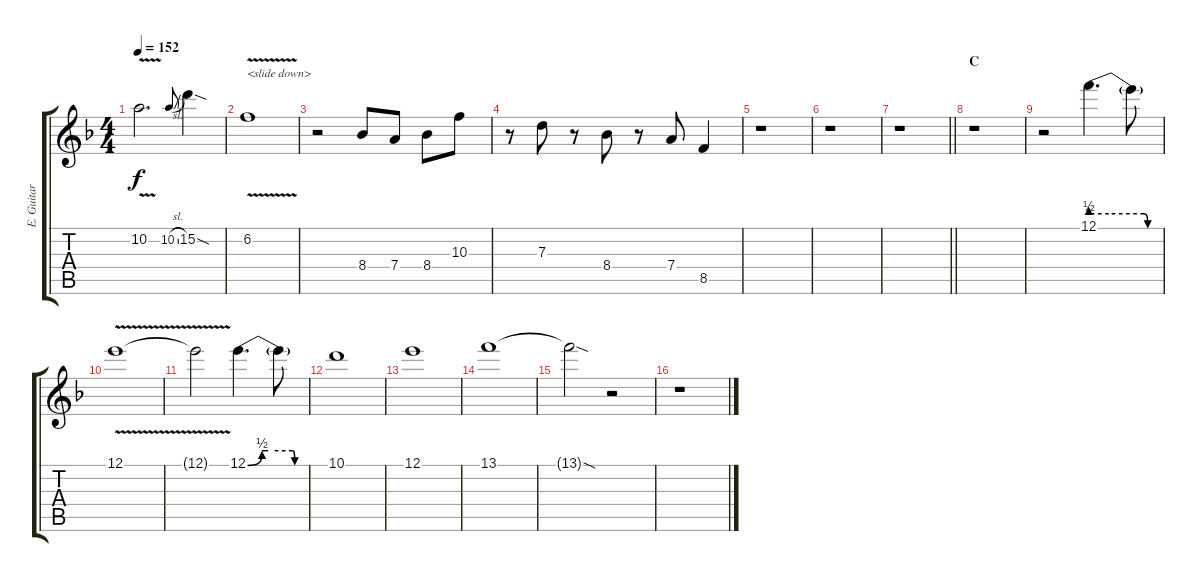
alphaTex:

\track ("E. Guitar II" "E. Guitar ") {instrument overdrivenguitar}
\staff {score tabs}
\tuning (E4 B3 G3 D3 A2 E2) {hide}
\ts (4 4)
\tempo 152
\clef g2
\ks f
10.2{v}.2{d dy f} 10.2{sl}.8{gr onbeat} 15.2{sod}.4 |
6.2{v}.1{txt "<slide down>"} |
r.2 8.4.8 7.4.8 8.4.8 10.3.8 |
r.8 7.3.8 r.8 8.4.8 r.8 7.4.8 8.5.4 |
r.1 |
r.1 |
\barLineRight lightlight
r.1 |
\section ("" "C")
r.1 |
r.2 12.1{be (custom 0 2 15 2 44 2 47 0 60 0)}.4{d} 12.1{t}.8 |
12.1{v}.1 |
12.1{t}.2 12.1{be (custom 0 0 14 2 20 2 30 2 44 2 46 0 60 0)}.4{d} 12.1{t}.8 |
10.1.1 |
12.1.1 |
13.1.1 |
13.1{sod t}.2 r.2 |
r.1
